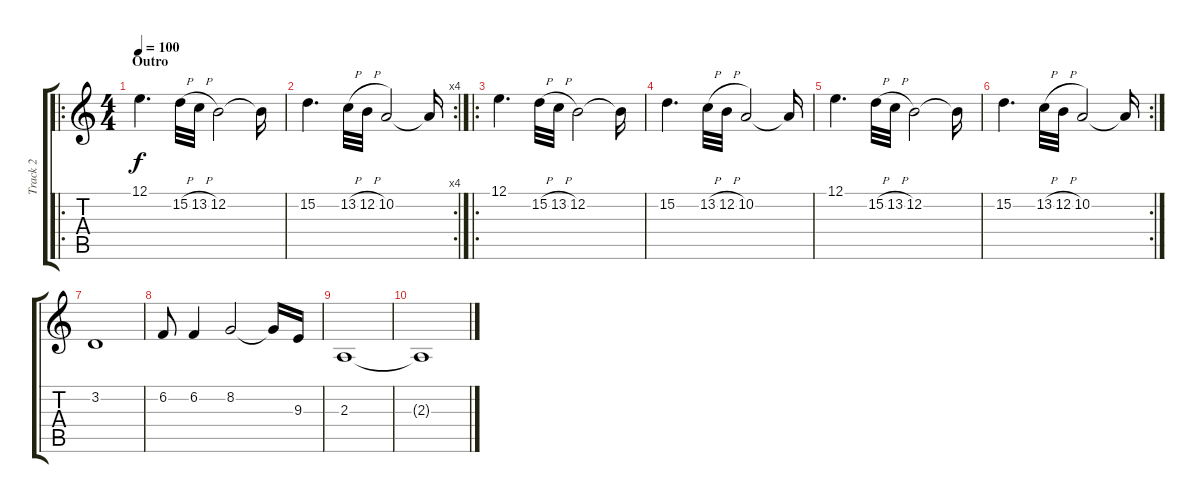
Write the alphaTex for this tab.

\track ("Track 2" "Track 2") {instrument electricpiano1}
\staff {score tabs}
\tuning (E4 B3 G3 D3 A2 E2) {hide}
\ro
\ts (4 4)
\section ("" "Outro")
\tempo 100
\clef g2
\ks c
12.1.4{d dy f} 15.2{h}.32 13.2{h}.32 12.2.2 12.2{t}.16 |
\rc 4
15.2.4{d} 13.2{h}.32 12.2{h}.32 10.2.2 10.2{t}.16 |
\ro
12.1.4{d} 15.2{h}.32 13.2{h}.32 12.2.2 12.2{t}.16 |
15.2.4{d} 13.2{h}.32 12.2{h}.32 10.2.2 10.2{t}.16 |
12.1.4{d} 15.2{h}.32 13.2{h}.32 12.2.2 12.2{t}.16 |
\rc 2
15.2.4{d} 13.2{h}.32 12.2{h}.32 10.2.2 10.2{t}.16 |
3.2.1 |
6.2.8 6.2.4 8.2.2 8.2{t}.16 9.3.16 |
2.3.1 |
2.3{t}.1
